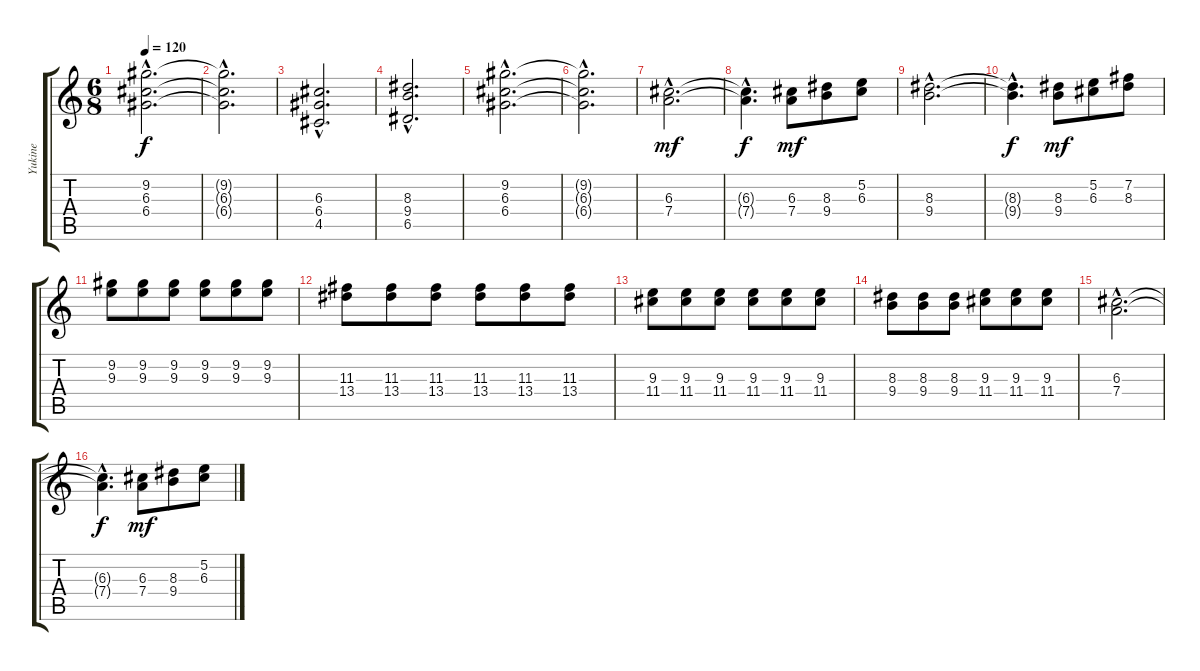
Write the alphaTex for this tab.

\track ("Yukine" "Yukine") {instrument distortionguitar}
\staff {score tabs}
\tuning (E4 B3 G3 D3 A2 E2) {hide}
\ts (6 8)
\tempo 120
\clef g2
\ks c
(9.2{hac} 6.3{hac} 6.4{hac}).2{d dy f} |
(9.2{hac t} 6.3{hac t} 6.4{hac t}).2{d} |
(6.3{hac} 6.4{hac} 4.5{hac}).2{d} |
(8.3{hac} 9.4{hac} 6.5{hac}).2{d} |
(9.2{hac} 6.3{hac} 6.4{hac}).2{d} |
(9.2{hac t} 6.3{hac t} 6.4{hac t}).2{d} |
(6.3{hac} 7.4{hac}).2{d dy mf} |
(6.3{hac t} 7.4{hac t}).4{d dy f} (6.3 7.4).8{dy mf} (8.3 9.4).8 (5.2 6.3).8 |
(8.3{hac} 9.4{hac}).2{d} |
(8.3{hac t} 9.4{hac t}).4{d dy f} (8.3 9.4).8{dy mf} (5.2 6.3).8 (7.2 8.3).8 |
(9.2 9.3).8 (9.2 9.3).8 (9.2 9.3).8 (9.2 9.3).8 (9.2 9.3).8 (9.2 9.3).8 |
(11.3 13.4).8 (11.3 13.4).8 (11.3 13.4).8 (11.3 13.4).8 (11.3 13.4).8 (11.3 13.4).8 |
(9.3 11.4).8 (9.3 11.4).8 (9.3 11.4).8 (9.3 11.4).8 (9.3 11.4).8 (9.3 11.4).8 |
(8.3 9.4).8 (8.3 9.4).8 (8.3 9.4).8 (9.3 11.4).8 (9.3 11.4).8 (9.3 11.4).8 |
(6.3{hac} 7.4{hac}).2{d} |
(6.3{hac t} 7.4{hac t}).4{d dy f} (6.3 7.4).8{dy mf} (8.3 9.4).8 (5.2 6.3).8
